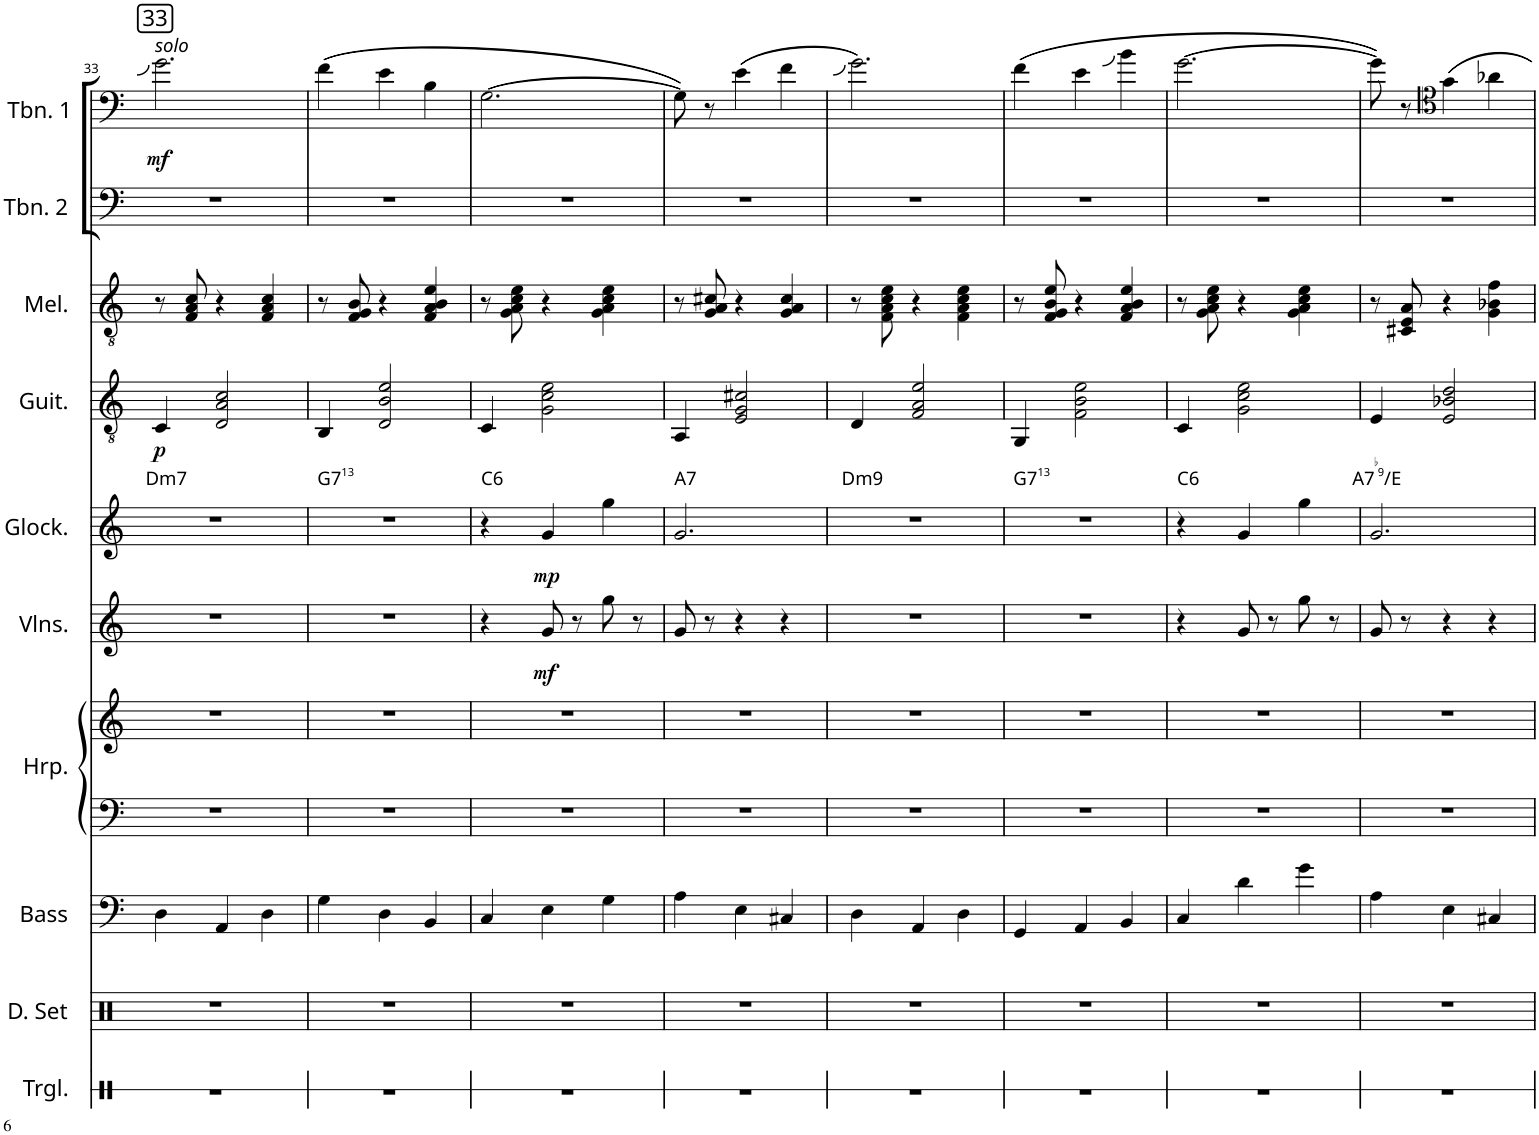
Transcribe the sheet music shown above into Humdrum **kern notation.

**kern	**kern	**kern	**kern	**kern	**kern	**dynam	**kern	**dynam	**kern	**text	**dynam	**kern	**kern	**kern	**dynam
*part10	*part9	*part8	*part7	*part7	*part6	*part6	*part5	*part5	*part4	*part4	*part4	*part3	*part2	*part1	*part1
*staff11	*staff10	*staff9	*staff8	*staff7	*staff6	*staff6	*staff5	*staff5	*staff4	*staff4	*staff4	*staff3	*staff2	*staff1	*staff1
*I"Triangle	*I"Drumset	*I"Acoustic Bass	*I"Harp	*	*I"Violins	*	*I"Glockenspiel	*	*I"Acoustic Guitar	*	*	*I"Melodica	*I"Trombone 2	*I"Trombone 1	*
*I'Trgl.	*I'D. Set	*I'Bass	*I'Hrp.	*	*I'Vlns.	*	*I'Glock.	*	*I'Guit.	*	*	*I'Mel.	*I'Tbn. 2	*I'Tbn. 1	*
!!LO:PB:g=z
*clefX	*clefX	*clefF4	*clefF4	*clefG2	*clefG2	*	*clefG2	*	*clefGv2	*	*	*clefGv2	*clefF4	*clefF4	*
*	*	*Trd7c12	*	*	*	*	*Trd-14c-24	*	*	*	*	*	*	*	*
*k[]	*k[]	*k[]	*k[]	*k[]	*k[]	*	*k[]	*	*k[]	*	*	*k[]	*k[]	*k[]	*
*M3/4	*M3/4	*M3/4	*M3/4	*M3/4	*M3/4	*	*M3/4	*	*M3/4	*	*	*M3/4	*M3/4	*M3/4	*
!!LO:REH:place=s1:a:cj:fs=12:t=33
=33	=33	=33	=33	=33	=33	=33	=33	=33	=33	=33	=33	=33	=33	=33	=33
!	!	!	!	!	!	!	!	!	!	!	!	!	!	!LO:TX:a:i:t=solo	!
!	!	!	!	!	!	!	!	!	!	!LO:LY:b	!LO:DY:b	!	!	!	!LO:DY:b
2.r	2.r	4D\	2.r	2.r	2.r	.	2.r	.	4C/	Dm7	p	8r	2.r	2.g\	mf
.	.	.	.	.	.	.	.	.	.	.	.	8F/ 8A/ 8c/	.	.	.
.	.	4AA/	.	.	.	.	.	.	2D/ 2A/ 2c/	.	.	4r	.	.	.
.	.	4D\	.	.	.	.	.	.	.	.	.	4F/ 4A/ 4c/	.	.	.
=34	=34	=34	=34	=34	=34	=34	=34	=34	=34	=34	=34	=34	=34	=34	=34
!	!	!	!	!	!	!	!	!	!	!LO:LY:b	!	!	!	!	!
2.r	2.r	4G\	2.r	2.r	2.r	.	2.r	.	4BB/	G7 13	.	8r	2.r	(4f\	.
.	.	.	.	.	.	.	.	.	.	.	.	8F/ 8G/ 8B/	.	.	.
.	.	4D\	.	.	.	.	.	.	2D/ 2B/ 2e/	.	.	4r	.	4e\	.
.	.	4BB/	.	.	.	.	.	.	.	.	.	4F/ 4A/ 4B/ 4e/	.	4B\	.
=35	=35	=35	=35	=35	=35	=35	=35	=35	=35	=35	=35	=35	=35	=35	=35
!	!	!	!	!	!	!	!	!	!	!LO:LY:b	!	!	!	!	!
2.r	2.r	4C/	2.r	2.r	4r	.	4r	.	4C/	C6	.	8r	2.r	[2.G\	.
.	.	.	.	.	.	.	.	.	.	.	.	8G\ 8A\ 8c\ 8e\	.	.	.
!	!	!	!	!	!	!LO:DY:b	!	!LO:DY:b	!	!	!	!	!	!	!
.	.	4E\	.	.	8g/	mf	4g/	mp	2G\ 2c\ 2e\	.	.	4r	.	.	.
.	.	.	.	.	8r	.	.	.	.	.	.	.	.	.	.
.	.	4G\	.	.	8gg\	.	4gg\	.	.	.	.	4G\ 4A\ 4c\ 4e\	.	.	.
.	.	.	.	.	8r	.	.	.	.	.	.	.	.	.	.
=36	=36	=36	=36	=36	=36	=36	=36	=36	=36	=36	=36	=36	=36	=36	=36
!	!	!	!	!	!	!	!	!	!	!LO:LY:b	!	!	!	!	!
2.r	2.r	4A\	2.r	2.r	8g/	.	2.g/	.	4AA/	A7	.	8r	2.r	8G\])	.
.	.	.	.	.	8r	.	.	.	.	.	.	8G/ 8A/ 8c#X/	.	8r	.
.	.	4E\	.	.	4r	.	.	.	2E/ 2G/ 2c#X/	.	.	4r	.	(4e\	.
.	.	4C#X/	.	.	4r	.	.	.	.	.	.	4G/ 4A/ 4c#/	.	4f\	.
=37	=37	=37	=37	=37	=37	=37	=37	=37	=37	=37	=37	=37	=37	=37	=37
!	!	!	!	!	!	!	!	!	!	!LO:LY:b	!	!	!	!	!
2.r	2.r	4D\	2.r	2.r	2.r	.	2.r	.	4D/	Dm9	.	8r	2.r	2.g\)	.
.	.	.	.	.	.	.	.	.	.	.	.	8F\ 8A\ 8c\ 8e\	.	.	.
.	.	4AA/	.	.	.	.	.	.	2F/ 2A/ 2e/	.	.	4r	.	.	.
.	.	4D\	.	.	.	.	.	.	.	.	.	4F\ 4A\ 4c\ 4e\	.	.	.
=38	=38	=38	=38	=38	=38	=38	=38	=38	=38	=38	=38	=38	=38	=38	=38
!	!	!	!	!	!	!	!	!	!	!LO:LY:b	!	!	!	!	!
2.r	2.r	4GG/	2.r	2.r	2.r	.	2.r	.	4GG/	G7 13	.	8r	2.r	(4f\	.
.	.	.	.	.	.	.	.	.	.	.	.	8F/ 8G/ 8B/ 8e/	.	.	.
.	.	4AA/	.	.	.	.	.	.	2F\ 2B\ 2e\	.	.	4r	.	4e\	.
.	.	4BB/	.	.	.	.	.	.	.	.	.	4F/ 4A/ 4B/ 4e/	.	4b\	.
=39	=39	=39	=39	=39	=39	=39	=39	=39	=39	=39	=39	=39	=39	=39	=39
!	!	!	!	!	!	!	!	!	!	!LO:LY:b	!	!	!	!	!
2.r	2.r	4C/	2.r	2.r	4r	.	4r	.	4C/	C6	.	8r	2.r	[2.g\	.
.	.	.	.	.	.	.	.	.	.	.	.	8G\ 8A\ 8c\ 8e\	.	.	.
.	.	4d\	.	.	8g/	.	4g/	.	2G\ 2c\ 2e\	.	.	4r	.	.	.
.	.	.	.	.	8r	.	.	.	.	.	.	.	.	.	.
.	.	4g\	.	.	8gg\	.	4gg\	.	.	.	.	4G\ 4A\ 4c\ 4e\	.	.	.
.	.	.	.	.	8r	.	.	.	.	.	.	.	.	.	.
=40	=40	=40	=40	=40	=40	=40	=40	=40	=40	=40	=40	=40	=40	=40	=40
!	!	!	!	!	!	!	!	!	!	!LO:LY:b	!	!	!	!	!
2.r	2.r	4A\	2.r	2.r	8g/	.	2.g/	.	4E/	A7 9 /E	.	8r	2.r	8g\])	.
.	.	.	.	.	8r	.	.	.	.	.	.	8C#X/ 8E/ 8A/	.	8r	.
*	*	*	*	*	*	*	*	*	*	*	*	*	*	*clefC4	*
.	.	4E\	.	.	4r	.	.	.	2E/ 2B-X/ 2d/	.	.	4r	.	4g\	.
.	.	4C#X/	.	.	4r	.	.	.	.	.	.	4G\ 4B-X\ 4f\	.	4a-X\	.
=	=	=	=	=	=	=	=	=	=	=	=	=	=	=	=
*-	*-	*-	*-	*-	*-	*-	*-	*-	*-	*-	*-	*-	*-	*-	*-
